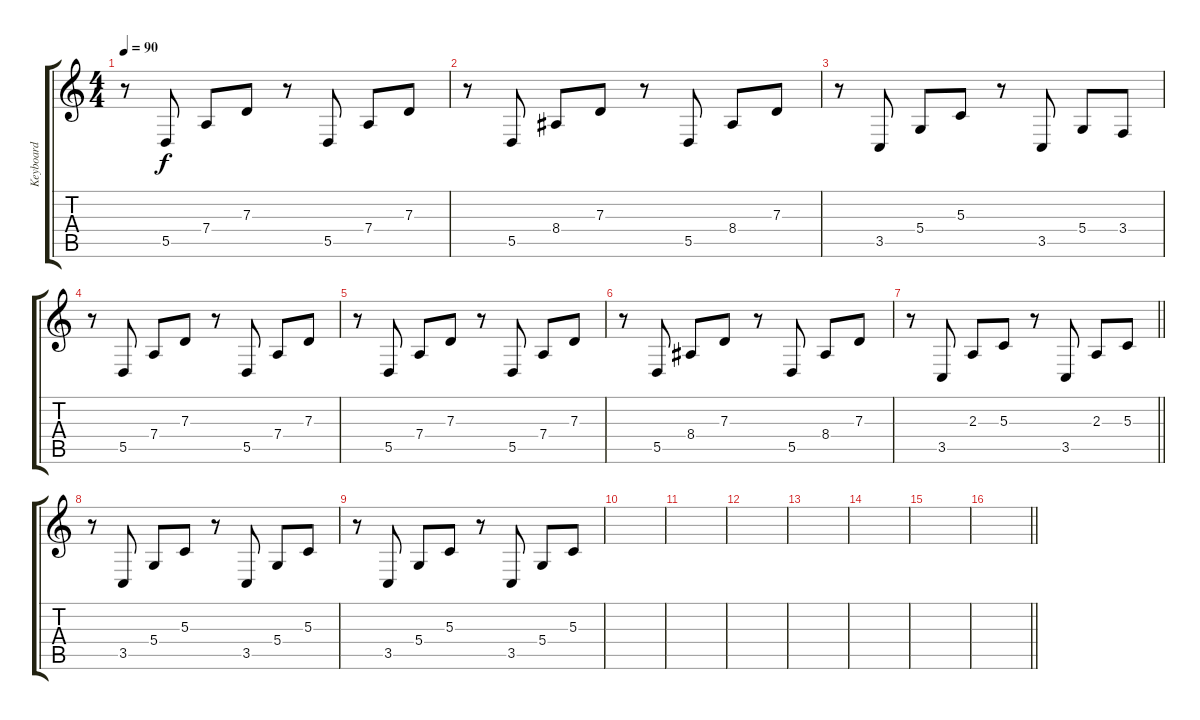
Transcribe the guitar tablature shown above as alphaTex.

\track ("Keyboard" "Keyboard") {instrument drawbarorgan}
\staff {score tabs}
\tuning (E4 B3 G3 D3 A2 E2) {hide}
\ts (4 4)
\tempo 90
\clef g2
\ks c
r.8{dy f} 5.5.8 7.4.8 7.3.8 r.8 5.5.8 7.4.8 7.3.8 |
r.8 5.5.8 8.4.8 7.3.8 r.8 5.5.8 8.4.8 7.3.8 |
r.8 3.5.8 5.4.8 5.3.8 r.8 3.5.8 5.4.8 3.4.8 |
r.8 5.5.8 7.4.8 7.3.8 r.8 5.5.8 7.4.8 7.3.8 |
r.8 5.5.8 7.4.8 7.3.8 r.8 5.5.8 7.4.8 7.3.8 |
r.8 5.5.8 8.4.8 7.3.8 r.8 5.5.8 8.4.8 7.3.8 |
\barLineRight lightlight
r.8 3.5.8 2.3.8 5.3.8 r.8 3.5.8 2.3.8 5.3.8 |
r.8 3.5.8 5.4.8 5.3.8 r.8 3.5.8 5.4.8 5.3.8 |
r.8 3.5.8 5.4.8 5.3.8 r.8 3.5.8 5.4.8 5.3.8 |
|
|
|
|
|
|
\barLineRight lightlight
